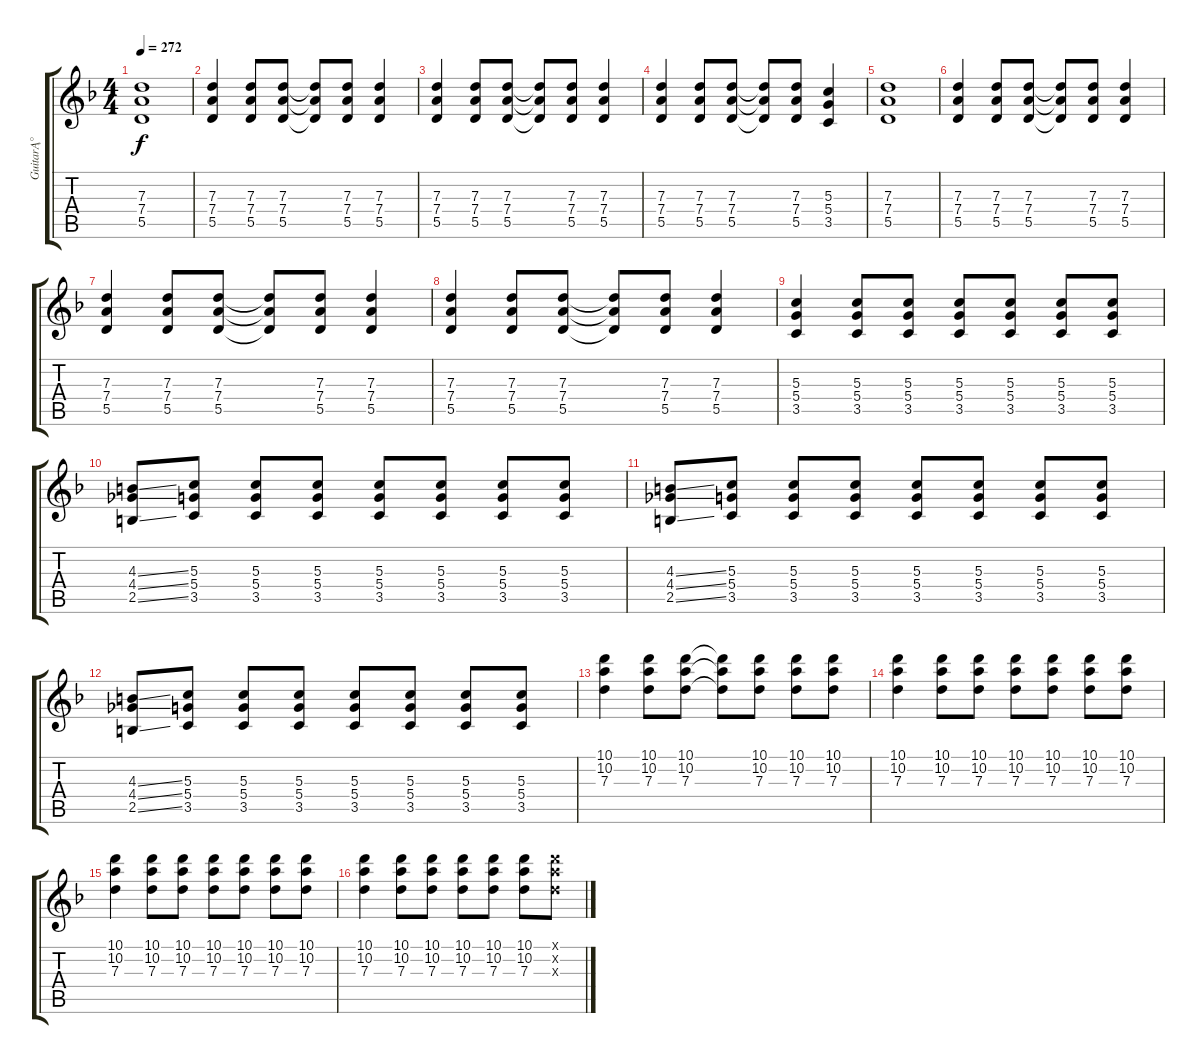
\track ("GuitarĄ°" "GuitarĄ°") {instrument distortionguitar}
\staff {score tabs}
\tuning (E4 B3 G3 D3 A2 E2) {hide}
\ts (4 4)
\tempo 272
\clef g2
\ks f
(7.3 7.4 5.5).1{dy f} |
(7.3 7.4 5.5).4 (7.3 7.4 5.5).8 (7.3 7.4 5.5).8 (7.3{t} 7.4{t} 5.5{t}).8 (7.3 7.4 5.5).8 (7.3 7.4 5.5).4 |
(7.3 7.4 5.5).4 (7.3 7.4 5.5).8 (7.3 7.4 5.5).8 (7.3{t} 7.4{t} 5.5{t}).8 (7.3 7.4 5.5).8 (7.3 7.4 5.5).4 |
(7.3 7.4 5.5).4 (7.3 7.4 5.5).8 (7.3 7.4 5.5).8 (7.3{t} 7.4{t} 5.5{t}).8 (7.3 7.4 5.5).8 (5.3 5.4 3.5).4 |
(7.3 7.4 5.5).1 |
(7.3 7.4 5.5).4 (7.3 7.4 5.5).8 (7.3 7.4 5.5).8 (7.3{t} 7.4{t} 5.5{t}).8 (7.3 7.4 5.5).8 (7.3 7.4 5.5).4 |
(7.3 7.4 5.5).4 (7.3 7.4 5.5).8 (7.3 7.4 5.5).8 (7.3{t} 7.4{t} 5.5{t}).8 (7.3 7.4 5.5).8 (7.3 7.4 5.5).4 |
(7.3 7.4 5.5).4 (7.3 7.4 5.5).8 (7.3 7.4 5.5).8 (7.3{t} 7.4{t} 5.5{t}).8 (7.3 7.4 5.5).8 (7.3 7.4 5.5).4 |
(5.3 5.4 3.5).4 (5.3 5.4 3.5).8 (5.3 5.4 3.5).8 (5.3 5.4 3.5).8 (5.3 5.4 3.5).8 (5.3 5.4 3.5).8 (5.3 5.4 3.5).8 |
(4.3{ss} 4.4{ss} 2.5{ss}).8 (5.3 5.4 3.5).8 (5.3 5.4 3.5).8 (5.3 5.4 3.5).8 (5.3 5.4 3.5).8 (5.3 5.4 3.5).8 (5.3 5.4 3.5).8 (5.3 5.4 3.5).8 |
(4.3{ss} 4.4{ss} 2.5{ss}).8 (5.3 5.4 3.5).8 (5.3 5.4 3.5).8 (5.3 5.4 3.5).8 (5.3 5.4 3.5).8 (5.3 5.4 3.5).8 (5.3 5.4 3.5).8 (5.3 5.4 3.5).8 |
(4.3{ss} 4.4{ss} 2.5{ss}).8 (5.3 5.4 3.5).8 (5.3 5.4 3.5).8 (5.3 5.4 3.5).8 (5.3 5.4 3.5).8 (5.3 5.4 3.5).8 (5.3 5.4 3.5).8 (5.3 5.4 3.5).8 |
(10.1 10.2 7.3).4 (10.1 10.2 7.3).8 (10.1 10.2 7.3).8 (10.1{t} 10.2{t} 7.3{t}).8 (10.1 10.2 7.3).8 (10.1 10.2 7.3).8 (10.1 10.2 7.3).8 |
(10.1 10.2 7.3).4 (10.1 10.2 7.3).8 (10.1 10.2 7.3).8 (10.1 10.2 7.3).8 (10.1 10.2 7.3).8 (10.1 10.2 7.3).8 (10.1 10.2 7.3).8 |
(10.1 10.2 7.3).4 (10.1 10.2 7.3).8 (10.1 10.2 7.3).8 (10.1 10.2 7.3).8 (10.1 10.2 7.3).8 (10.1 10.2 7.3).8 (10.1 10.2 7.3).8 |
(10.1 10.2 7.3).4 (10.1 10.2 7.3).8 (10.1 10.2 7.3).8 (10.1 10.2 7.3).8 (10.1 10.2 7.3).8 (10.1 10.2 7.3).8 (10.1{x} 10.2{x} 7.3{x}).8
